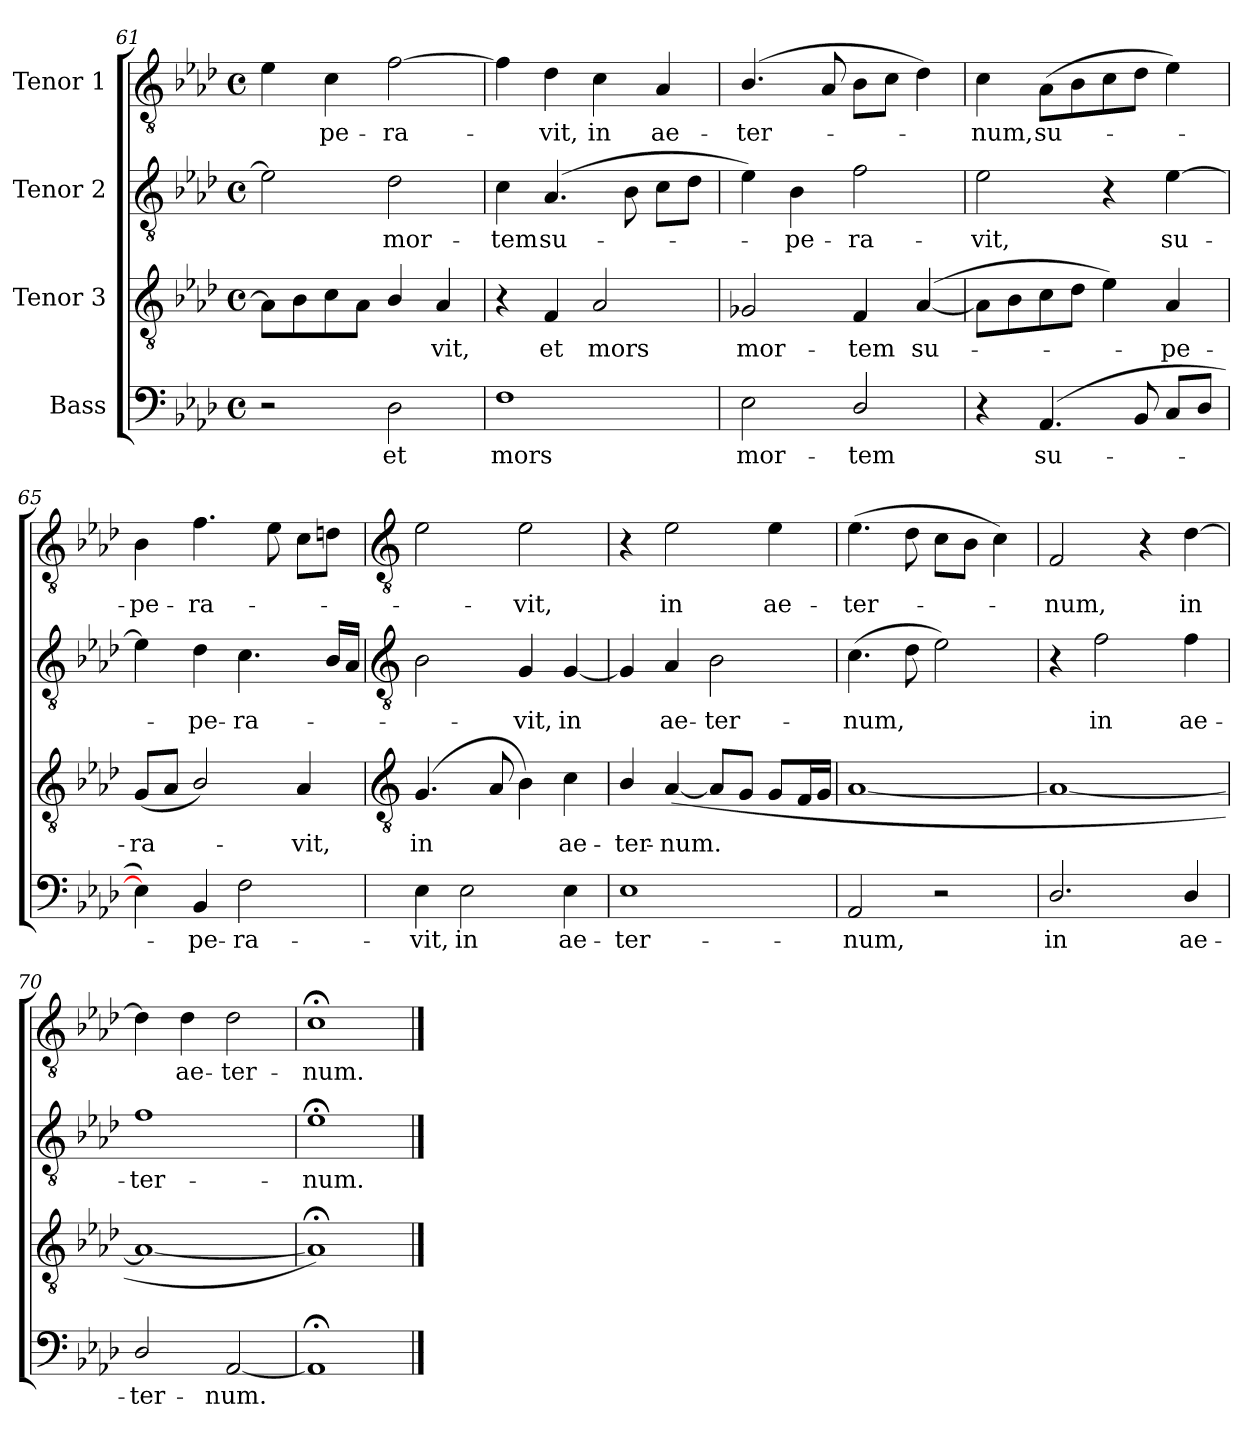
**kern	**text	**kern	**text	**kern	**text	**kern	**text
*part4	*part4	*part3	*part3	*part2	*part2	*part1	*part1
*staff4	*staff4	*staff3	*staff3	*staff2	*staff2	*staff1	*staff1
*I"Bass	*	*I"Tenor 3	*	*I"Tenor 2	*	*I"Tenor 1	*
*clefF4	*	*clefGv2	*	*clefGv2	*	*clefGv2	*
*k[b-e-a-d-]	*	*k[b-e-a-d-]	*	*k[b-e-a-d-]	*	*k[b-e-a-d-]	*
*A-:	*	*A-:	*	*A-:	*	*A-:	*
*M4/4	*	*M4/4	*	*M4/4	*	*M4/4	*
*met(c)	*	*met(c)	*	*met(c)	*	*met(c)	*
=61	=61	=61	=61	=61	=61	=61	=61
2r	.	8A-L]	.	2e-]	.	4e-	.
.	.	8B-	.	.	.	.	.
!	!	!	!	!	!	!	!LO:LY:b
.	.	8c	.	.	.	4c	pe-
.	.	8A-J	.	.	.	.	.
!	!LO:LY:b	!	!	!	!LO:LY:b	!	!LO:LY:b
2D-	et	4B-/	.	2d-	mor-	[2f	-ra-
!	!	!	!LO:LY:b	!	!	!	!
.	.	4A-	vit,	.	.	.	.
=62	=62	=62	=62	=62	=62	=62	=62
!	!LO:LY:b	!	!	!	!LO:LY:b	!	!
1F	mors	4r	.	4c	-tem	4f]	.
!	!	!	!LO:LY:b	!	!LO:LY:b	!	!LO:LY:b
.	.	4F	et	(>4.A-	su-	4d-	vit,
!	!	!	!LO:LY:b	!	!	!	!LO:LY:b
.	.	2A-	mors	.	.	4c	in
.	.	.	.	8B-	.	.	.
!	!	!	!	!	!	!	!LO:LY:b
.	.	.	.	8cL	.	4A-	ae-
.	.	.	.	8d-J	.	.	.
=63	=63	=63	=63	=63	=63	=63	=63
!	!LO:LY:b	!	!LO:LY:b	!	!	!	!LO:LY:b
2E-	mor-	2G-X	mor-	4e-)	.	(>4.B-/	-ter-
!	!	!	!	!	!LO:LY:b	!	!
.	.	.	.	4B-	pe-	.	.
.	.	.	.	.	.	8A-	.
!	!LO:LY:b	!	!LO:LY:b	!	!LO:LY:b	!	!
2D-/	-tem	4F	-tem	2f	-ra-	8B-L	.
.	.	.	.	.	.	8cJ	.
!	!	!	!LO:LY:b	!	!	!	!
.	.	(>[4A-	su-	.	.	4d-)	.
=64	=64	=64	=64	=64	=64	=64	=64
!	!	!	!	!	!LO:LY:b	!	!LO:LY:b
4r	.	8A-L]	.	2e-	-vit,	4c	num,
.	.	8B-	.	.	.	.	.
!	!LO:LY:b	!	!	!	!	!	!LO:LY:b
(<4.AA-	su-	8c	.	.	.	(>8A-L	su-
.	.	8d-J	.	.	.	8B-	.
.	.	4e-)	.	4r	.	8c	.
8BB-	.	.	.	.	.	8d-J	.
!	!	!	!LO:LY:b	!	!LO:LY:b	!	!
8CL	.	4A-	pe-	[4e-	su-	4e-)	.
8D-J	.	.	.	.	.	.	.
=65	=65	=65	=65	=65	=65	=65	=65
!	!	!	!LO:LY:b	!	!	!	!LO:LY:b
4E-])	.	(<8GL	-ra-	4e-]	.	4B-	pe-
.	.	8A-J	.	.	.	.	.
!	!LO:LY:b	!	!	!	!LO:LY:b	!	!LO:LY:b
4BB-	pe-	2B-/)	.	4d-	pe-	4.f	-ra-
!	!LO:LY:b	!	!	!	!LO:LY:b	!	!
2F	-ra-	.	.	4.c	-ra-	.	.
.	.	.	.	.	.	8e-	.
!	!	!	!LO:LY:b	!	!	!	!
.	.	4A-	vit,	.	.	8cL	.
.	.	.	.	16B-LL	.	8dnJ	.
.	.	.	.	16A-JJ	.	.	.
!!LO:LB:g=z
=66	=66	=66	=66	=66	=66	=66	=66
*	*	*clefGv2	*	*clefGv2	*	*clefGv2	*
!	!LO:LY:b	!	!LO:LY:b	!	!	!	!
4E-	-vit,	(<4.G	in	2B-	.	2e-	.
!	!LO:LY:b	!	!	!	!	!	!
2E-	in	.	.	.	.	.	.
.	.	8A-	.	.	.	.	.
!	!	!	!	!	!LO:LY:b	!	!LO:LY:b
.	.	4B-)	.	4G	vit,	2e-	vit,
!	!LO:LY:b	!	!LO:LY:b	!	!LO:LY:b	!	!
4E-	ae-	4c	ae-	[4G	in	.	.
=67	=67	=67	=67	=67	=67	=67	=67
!	!LO:LY:b	!	!LO:LY:b	!	!	!	!
1E-	-ter-	4B-/	-ter-	4G]	.	4r	.
!	!	!	!LO:LY:b	!	!LO:LY:b	!	!LO:LY:b
.	.	(<[4A-	-num.	4A-	ae-	2e-	in
!	!	!	!	!	!LO:LY:b	!	!
.	.	8A-L]	.	2B-	-ter-	.	.
.	.	8GJ	.	.	.	.	.
!	!	!	!	!	!	!	!LO:LY:b
.	.	8GL	.	.	.	4e-	ae-
.	.	16FL	.	.	.	.	.
.	.	16GJJ	.	.	.	.	.
=68	=68	=68	=68	=68	=68	=68	=68
!	!LO:LY:b	!	!	!	!LO:LY:b	!	!LO:LY:b
2AA-	-num,	[1A-	.	(>4.c	-num,	(>4.e-	-ter-
.	.	.	.	8d-	.	8d-	.
2r	.	.	.	2e-)	.	8cL	.
.	.	.	.	.	.	8B-J	.
.	.	.	.	.	.	4c)	.
=69	=69	=69	=69	=69	=69	=69	=69
!	!LO:LY:b	!	!	!	!	!	!LO:LY:b
2.D-/	in	1A-_	.	4r	.	2F	num,
!	!	!	!	!	!LO:LY:b	!	!
.	.	.	.	2f	in	.	.
.	.	.	.	.	.	4r	.
!	!LO:LY:b	!	!	!	!LO:LY:b	!	!LO:LY:b
4D-/	ae-	.	.	4f	ae-	[4d-	in
=70	=70	=70	=70	=70	=70	=70	=70
!	!LO:LY:b	!	!	!	!LO:LY:b	!	!
2D-/	-ter-	1A-_	.	1f	-ter-	4d-]	.
!	!	!	!	!	!	!	!LO:LY:b
.	.	.	.	.	.	4d-	ae-
!	!LO:LY:b	!	!	!	!	!	!LO:LY:b
[2AA-	-num.	.	.	.	.	2d-	-ter-
=71	=71	=71	=71	=71	=71	=71	=71
!	!	!	!	!	!LO:LY:b	!	!LO:LY:b
1AA-;<]	.	1A-;<])	.	1e-;<	-num.	1c;<	-num.
==	==	==	==	==	==	==	==
*-	*-	*-	*-	*-	*-	*-	*-
